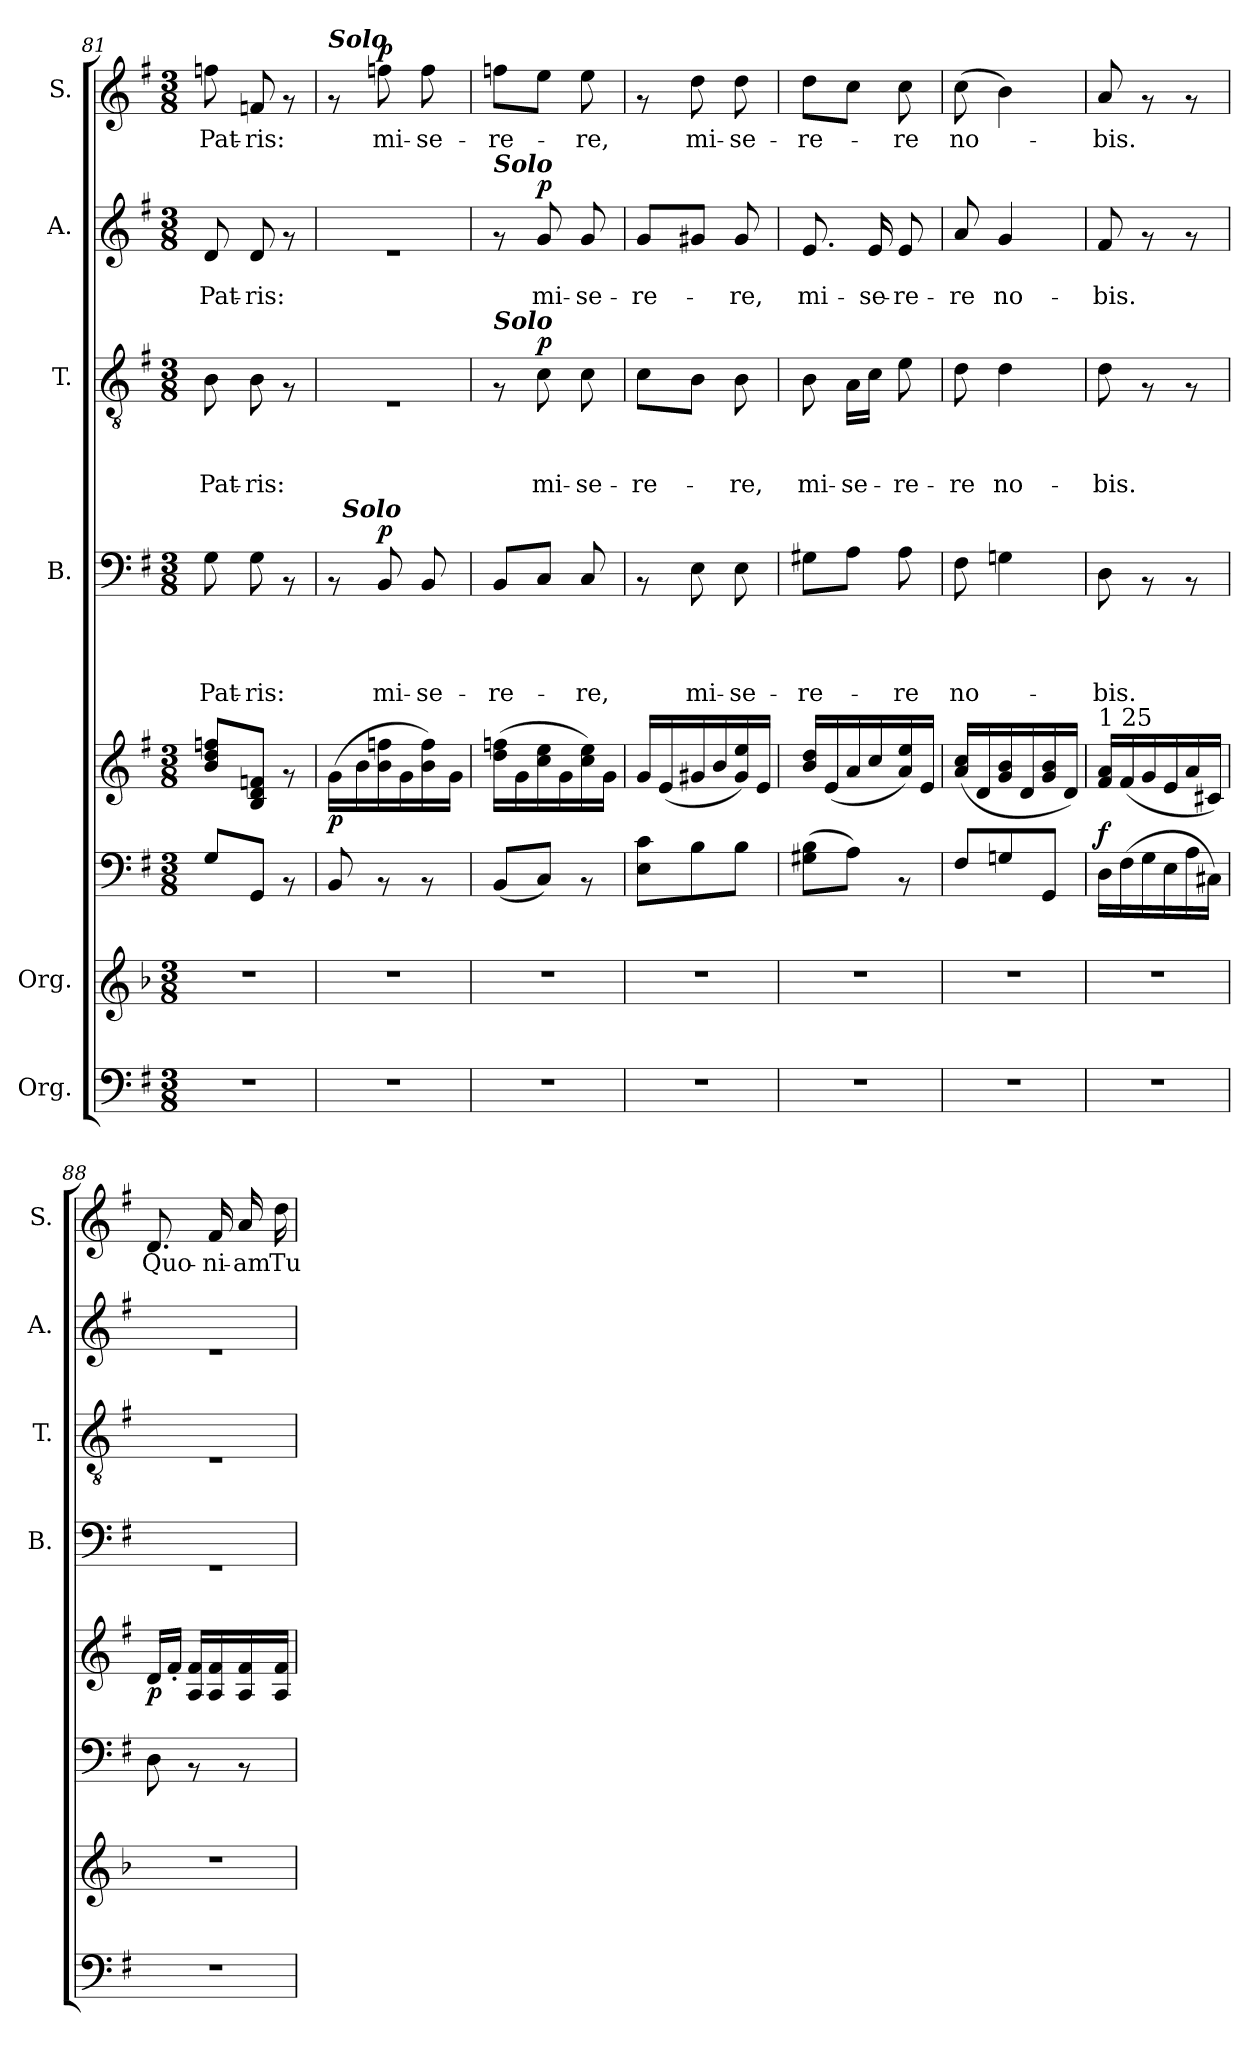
**kern	**kern	**kern	**dynam	**kern	**dynam	**kern	**text	**text	**text	**text	**dynam	**kern	**text	**text	**text	**dynam	**kern	**text	**text	**dynam	**kern	**text	**dynam
*part8	*part7	*part6	*part6	*part5	*part5	*part4	*part4	*part4	*part4	*part4	*part4	*part3	*part3	*part3	*part3	*part3	*part2	*part2	*part2	*part2	*part1	*part1	*part1
*staff8	*staff7	*staff6	*staff6	*staff5	*staff5	*staff4	*staff4	*staff4	*staff4	*staff4	*staff4	*staff3	*staff3	*staff3	*staff3	*staff3	*staff2	*staff2	*staff2	*staff2	*staff1	*staff1	*staff1
*I"Org.	*I"Org.	*	*	*	*	*I"B.	*	*	*	*	*	*I"T.	*	*	*	*	*I"A.	*	*	*	*I"S.	*	*
*	*	*	*	*	*	*I'B.	*	*	*	*	*	*I'T.	*	*	*	*	*I'A.	*	*	*	*I'S.	*	*
*clefF4	*clefG2	*clefF4	*	*clefG2	*	*clefF4	*	*	*	*	*	*clefGv2	*	*	*	*	*clefG2	*	*	*	*clefG2	*	*
*k[f#]	*k[b-]	*k[f#]	*	*k[f#]	*	*k[f#]	*	*	*	*	*	*k[f#]	*	*	*	*	*k[f#]	*	*	*	*k[f#]	*	*
*G:	*F:	*G:	*	*G:	*	*G:	*	*	*	*	*	*G:	*	*	*	*	*G:	*	*	*	*G:	*	*
*M3/8	*M3/8	*M3/8	*	*M3/8	*	*M3/8	*	*	*	*	*	*M3/8	*	*	*	*	*M3/8	*	*	*	*M3/8	*	*
=81	=81	=81	=81	=81	=81	=81	=81	=81	=81	=81	=81	=81	=81	=81	=81	=81	=81	=81	=81	=81	=81	=81	=81
!	!	!	!	!	!	!	!	!	!	!LO:LY:b	!	!	!	!	!LO:LY:b	!	!	!	!LO:LY:b	!	!	!LO:LY:b	!
4.r	4.r	8G/L	.	8b/ 8dd/ 8ffn/L	.	8G\	.	.	.	Pat-	.	8B\	.	.	Pat-	.	8d/	.	Pat-	.	8ffn\	Pat-	.
!	!	!	!	!	!	!	!	!	!	!LO:LY:b	!	!	!	!	!LO:LY:b	!	!	!	!LO:LY:b	!	!	!LO:LY:b	!
.	.	8GG/J	.	8B/ 8d/ 8fn/J	.	8G\	.	.	.	-ris:	.	8B\	.	.	-ris:	.	8d/	.	-ris:	.	8fn/	-ris:	.
.	.	8rAA	.	8rf	.	8rAA	.	.	.	.	.	8rF	.	.	.	.	8rf	.	.	.	8rf	.	.
=82	=82	=82	=82	=82	=82	=82	=82	=82	=82	=82	=82	=82	=82	=82	=82	=82	=82	=82	=82	=82	=82	=82	=82
!	!	!	!	!	!	!	!	!	!	!	!	!	!	!	!	!	!	!	!	!	!LO:TX:a:Bi:t=Solo	!	!
!	!	!	!	!	!LO:DY:b	!	!	!	!	!	!	!	!	!	!	!	!	!	!	!	!	!	!
*	*	*	*	*	*	*^	*	*	*	*	*	*	*	*	*	*	*	*	*	*	*	*	*
4.r	4.r	8BB/	.	(>16g\LL	p	8rAA	32ryy	.	.	.	.	.	4.rE	.	.	.	.	4.re	.	.	.	8rf	.	.
!	!	!	!	!	!	!	!LO:TX:a:Bi:t=Solo	!	!	!	!	!	!	!	!	!	!	!	!	!	!	!	!	!
.	.	.	.	.	.	.	4ryy	.	.	.	.	.	.	.	.	.	.	.	.	.	.	.	.	.
.	.	.	.	16b\	.	.	.	.	.	.	.	.	.	.	.	.	.	.	.	.	.	.	.	.
!	!	!	!	!	!	!	!	!	!	!	!LO:LY:b	!LO:DY:a	!	!	!	!	!	!	!	!	!	!	!LO:LY:b	!LO:DY:a
.	.	8rAA	.	16b\ 16ffn\	.	8BB/	.	.	.	.	mi-	p	.	.	.	.	.	.	.	.	.	8ffn\	mi-	p
.	.	.	.	16g\	.	.	.	.	.	.	.	.	.	.	.	.	.	.	.	.	.	.	.	.
!	!	!	!	!	!	!	!	!	!	!	!LO:LY:b	!	!	!	!	!	!	!	!	!	!	!	!LO:LY:b	!
.	.	8rAA	.	16b\ 16ff\)	.	8BB/	.	.	.	.	-se-	.	.	.	.	.	.	.	.	.	.	8ff\	-se-	.
.	.	.	.	.	.	.	16.ryy	.	.	.	.	.	.	.	.	.	.	.	.	.	.	.	.	.
.	.	.	.	16g\JJ	.	.	.	.	.	.	.	.	.	.	.	.	.	.	.	.	.	.	.	.
=83	=83	=83	=83	=83	=83	=83	=83	=83	=83	=83	=83	=83	=83	=83	=83	=83	=83	=83	=83	=83	=83	=83	=83	=83
!	!	!	!	!	!	!	!	!	!	!	!	!	!	!	!	!	!	!LO:TX:a:Bi:t=Solo	!	!	!	!	!	!
!	!	!	!	!	!	!	!	!	!	!	!	!	!LO:TX:a:Bi:t=Solo	!	!	!	!	!	!	!	!	!	!	!
!	!	!	!	!	!	!	!	!	!	!	!LO:LY:b	!	!	!	!	!	!	!	!	!	!	!	!LO:LY:b	!
*	*	*	*	*	*	*v	*v	*	*	*	*	*	*	*	*	*	*	*	*	*	*	*	*	*
4.r	4.r	(<8BB/L	.	(>16dd\ 16ffn\LL	.	8BB/L	.	.	.	-re-	.	8rF	.	.	.	.	8rf	.	.	.	8ffn\L	-re-	.
.	.	.	.	16g\	.	.	.	.	.	.	.	.	.	.	.	.	.	.	.	.	.	.	.
!	!	!	!	!	!	!	!	!	!	!	!	!	!	!	!LO:LY:b	!LO:DY:a	!	!	!LO:LY:b	!LO:DY:a	!	!	!
.	.	8C/J)	.	16cc\ 16ee\	.	8C/J	.	.	.	.	.	8c\	.	.	mi-	p	8g/	.	mi-	p	8ee\J	.	.
.	.	.	.	16g\	.	.	.	.	.	.	.	.	.	.	.	.	.	.	.	.	.	.	.
!	!	!	!	!	!	!	!	!	!	!LO:LY:b	!	!	!	!	!LO:LY:b	!	!	!	!LO:LY:b	!	!	!LO:LY:b	!
.	.	8rAA	.	16cc\ 16ee\)	.	8C/	.	.	.	-re,	.	8c\	.	.	-se-	.	8g/	.	-se-	.	8ee\	-re,	.
.	.	.	.	16g\JJ	.	.	.	.	.	.	.	.	.	.	.	.	.	.	.	.	.	.	.
=84	=84	=84	=84	=84	=84	=84	=84	=84	=84	=84	=84	=84	=84	=84	=84	=84	=84	=84	=84	=84	=84	=84	=84
!	!	!	!	!	!	!	!	!	!	!	!	!	!	!	!LO:LY:b	!	!	!	!LO:LY:b	!	!	!	!
4.r	4.r	8E\ 8c\L	.	16g/LL	.	8rAA	.	.	.	.	.	8c\L	.	.	-re-	.	8g/L	.	-re-	.	8rf	.	.
.	.	.	.	(<16e/	.	.	.	.	.	.	.	.	.	.	.	.	.	.	.	.	.	.	.
!	!	!	!	!	!	!	!	!	!	!LO:LY:b	!	!	!	!	!	!	!	!	!	!	!	!LO:LY:b	!
.	.	8B\	.	16g#X/	.	8E\	.	.	.	mi-	.	8B\J	.	.	.	.	8g#X/J	.	.	.	8dd\	mi-	.
.	.	.	.	16b/	.	.	.	.	.	.	.	.	.	.	.	.	.	.	.	.	.	.	.
!	!	!	!	!	!	!	!	!	!	!LO:LY:b	!	!	!	!	!LO:LY:b	!	!	!	!LO:LY:b	!	!	!LO:LY:b	!
.	.	8B\J	.	16g#/ 16ee/)	.	8E\	.	.	.	-se-	.	8B\	.	.	-re,	.	8g#/	.	-re,	.	8dd\	-se-	.
.	.	.	.	16e/JJ	.	.	.	.	.	.	.	.	.	.	.	.	.	.	.	.	.	.	.
=85	=85	=85	=85	=85	=85	=85	=85	=85	=85	=85	=85	=85	=85	=85	=85	=85	=85	=85	=85	=85	=85	=85	=85
!	!	!	!	!	!	!	!	!	!	!LO:LY:b	!	!	!	!	!LO:LY:b	!	!	!	!LO:LY:b	!	!	!LO:LY:b	!
4.r	4.r	(>8G#X\ 8B\L	.	16b/ 16dd/LL	.	8G#X\L	.	.	.	-re-	.	8B\	.	.	mi-	.	8.e/	.	mi-	.	8dd\L	-re-	.
.	.	.	.	(<16e/	.	.	.	.	.	.	.	.	.	.	.	.	.	.	.	.	.	.	.
!	!	!	!	!	!	!	!	!	!	!	!	!	!	!	!LO:LY:b	!	!	!	!	!	!	!	!
.	.	8A\J)	.	16a/	.	8A\J	.	.	.	.	.	16A\LL	.	.	-se-	.	.	.	.	.	8cc\J	.	.
!	!	!	!	!	!	!	!	!	!	!	!	!	!	!	!	!	!	!	!LO:LY:b	!	!	!	!
.	.	.	.	16cc/	.	.	.	.	.	.	.	16c\JJ	.	.	.	.	16e/	.	-se-	.	.	.	.
!	!	!	!	!	!	!	!	!	!	!LO:LY:b	!	!	!	!	!LO:LY:b	!	!	!	!LO:LY:b	!	!	!LO:LY:b	!
.	.	8rAA	.	16a/ 16ee/)	.	8A\	.	.	.	-re	.	8e\	.	.	-re-	.	8e/	.	-re-	.	8cc\	-re	.
.	.	.	.	16e/JJ	.	.	.	.	.	.	.	.	.	.	.	.	.	.	.	.	.	.	.
=86	=86	=86	=86	=86	=86	=86	=86	=86	=86	=86	=86	=86	=86	=86	=86	=86	=86	=86	=86	=86	=86	=86	=86
!	!	!	!	!	!	!	!	!	!	!LO:LY:b	!	!	!	!	!LO:LY:b	!	!	!	!LO:LY:b	!	!	!LO:LY:b	!
4.r	4.r	8F#/L	.	(<16a/ 16cc/LL	.	8F#\	.	.	.	no-	.	8d\	.	.	-re	.	8a/	.	-re	.	(>8cc\	no-	.
.	.	.	.	16d/	.	.	.	.	.	.	.	.	.	.	.	.	.	.	.	.	.	.	.
!	!	!	!	!	!	!	!	!	!	!	!	!	!	!	!LO:LY:b	!	!	!	!LO:LY:b	!	!	!	!
.	.	8Gn/	.	16g/ 16b/	.	4Gn\	.	.	.	.	.	4d\	.	.	no-	.	4g/	.	no-	.	4b\)	.	.
.	.	.	.	16d/	.	.	.	.	.	.	.	.	.	.	.	.	.	.	.	.	.	.	.
.	.	8GG/J	.	16g/ 16b/	.	.	.	.	.	.	.	.	.	.	.	.	.	.	.	.	.	.	.
.	.	.	.	16d/JJ)	.	.	.	.	.	.	.	.	.	.	.	.	.	.	.	.	.	.	.
!!LO:PB:g=z
=87	=87	=87	=87	=87	=87	=87	=87	=87	=87	=87	=87	=87	=87	=87	=87	=87	=87	=87	=87	=87	=87	=87	=87
!	!	!	!	!LO:TX:a:t=1 25	!	!	!	!	!	!	!	!	!	!	!	!	!	!	!	!	!	!	!
!	!	!	!LO:DY:a	!	!	!	!	!	!	!LO:LY:b	!	!	!	!	!LO:LY:b	!	!	!	!LO:LY:b	!	!	!LO:LY:b	!
4.r	4.r	16D\LL	f	16f#/ 16a/LL	.	8D\	.	.	.	-bis.	.	8d\	.	.	-bis.	.	8f#/	.	-bis.	.	8a/	-bis.	.
.	.	(>16F#\	.	(<16f#/	.	.	.	.	.	.	.	.	.	.	.	.	.	.	.	.	.	.	.
.	.	16G\	.	16g/	.	8rAA	.	.	.	.	.	8rF	.	.	.	.	8rf	.	.	.	8rf	.	.
.	.	16E\	.	16e/	.	.	.	.	.	.	.	.	.	.	.	.	.	.	.	.	.	.	.
.	.	16A\	.	16a/	.	8rAA	.	.	.	.	.	8rF	.	.	.	.	8rf	.	.	.	8rf	.	.
.	.	16C#X\JJ)	.	16c#X/JJ)	.	.	.	.	.	.	.	.	.	.	.	.	.	.	.	.	.	.	.
=88	=88	=88	=88	=88	=88	=88	=88	=88	=88	=88	=88	=88	=88	=88	=88	=88	=88	=88	=88	=88	=88	=88	=88
!	!	!	!	!	!LO:DY:b	!	!	!	!	!	!	!	!	!	!	!	!	!	!	!	!	!LO:LY:b	!
4.r	4.r	8D\	.	16d/LL	p	4.rGG	.	.	.	.	.	4.rE	.	.	.	.	4.re	.	.	.	8.d/	Quo-	.
.	.	.	.	16f#'</JJ	.	.	.	.	.	.	.	.	.	.	.	.	.	.	.	.	.	.	.
.	.	8rAA	.	16A/ 16f#/LL	.	.	.	.	.	.	.	.	.	.	.	.	.	.	.	.	.	.	.
!	!	!	!	!	!	!	!	!	!	!	!	!	!	!	!	!	!	!	!	!	!	!LO:LY:b	!
.	.	.	.	16A/ 16f#/	.	.	.	.	.	.	.	.	.	.	.	.	.	.	.	.	16f#/	-ni-	.
!	!	!	!	!	!	!	!	!	!	!	!	!	!	!	!	!	!	!	!	!	!	!LO:LY:b	!
.	.	8rAA	.	16A/ 16f#/	.	.	.	.	.	.	.	.	.	.	.	.	.	.	.	.	16a/	-am	.
!	!	!	!	!	!	!	!	!	!	!	!	!	!	!	!	!	!	!	!	!	!	!LO:LY:b	!
.	.	.	.	16A/ 16f#/JJ	.	.	.	.	.	.	.	.	.	.	.	.	.	.	.	.	16dd\	Tu	.
=	=	=	=	=	=	=	=	=	=	=	=	=	=	=	=	=	=	=	=	=	=	=	=
*-	*-	*-	*-	*-	*-	*-	*-	*-	*-	*-	*-	*-	*-	*-	*-	*-	*-	*-	*-	*-	*-	*-	*-
